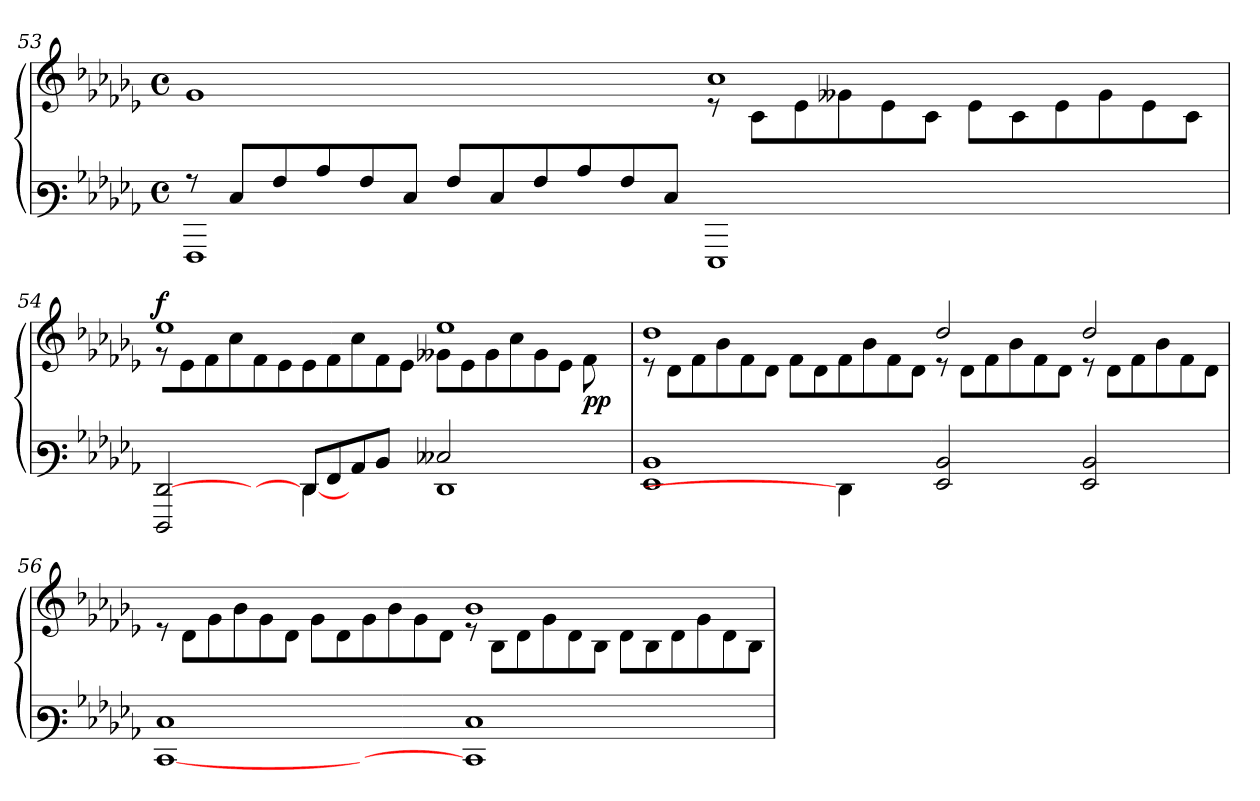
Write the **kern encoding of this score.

**kern	**kern	**dynam
*part1	*part1	*part1
*staff2	*staff1	*staff1/2
!!LO:LB:g=z
*clefF3	*clefG3	*
*k[b-e-a-d-g-c-]	*k[b-e-a-d-g-c-]	*
*M4/4	*M4/4	*
*met(c)	*met(c)	*
=53	=53	=53
*^	*^	*
8rA	1AAA-	1e-	1.ryy	.
8E-/L	.	.	.	.
8A-/	.	.	.	.
8c-/	.	.	.	.
8A-/	.	.	.	.
8E-/J	.	.	.	.
8A-/L	.	.	.	.
8E-/	.	.	.	.
8A-/	2ryy	2ryy	.	.
8c-/	.	.	.	.
8A-/	.	.	.	.
8E-/J	.	.	.	.
1GGG-	1.ryy	1a-	8rc	.
.	.	.	8A-\L	.
.	.	.	8c-\	.
.	.	.	8e--X\	.
.	.	.	8c-\	.
.	.	.	8A-\J	.
.	.	.	8c-\L	.
.	.	.	8A-\	.
2ryy	.	2ryy	8c-\	.
.	.	.	8e--\	.
.	.	.	8c-\	.
.	.	.	8A-\J	.
=54	=54	=54	=54	=54
!	!	!	!	!LO:DY:a
2.ryy	2FFF/ [<2FF/	1cc-	8re	f
.	.	.	8c-\L	.
.	.	.	8d-\	.
.	.	.	8a-\	.
.	4ryy	.	8d-\	.
.	.	.	8c-\J	.
8FF/L	4FF\_	.	8c-\	.
8AA-/	.	.	8d-\	.
8C-/	4.ryy	4.ryy	8a-\	.
8D-/J	.	.	8d-\	.
8ryy	.	.	8c-\J	.
1FF	2E--X/	1cc-	8e--X\L	.
.	.	.	8c-\	.
.	.	.	8e--\	.
.	.	.	8a-\	.
.	2ryy	.	8e--\	.
.	.	.	8c-\J	.
!	!	!	!	!LO:DY:b
.	.	.	8d-\L	pp
.	.	.	8ryy	.
!!LO:LB:g=z	!!
=55	=55	=55	=55	=55
1D-	1GG-	1b-	8rc	.
.	.	.	8B-\L	.
.	.	.	8d-\	.
.	.	.	8g-\	.
.	.	.	8d-\	.
.	.	.	8B-\J	.
.	.	.	8d-\L	.
.	.	.	8B-\	.
2ryy	4FF\]	2ryy	8d-\	.
.	.	.	8g-\	.
.	4ryy	.	8d-\	.
.	.	.	8B-\J	.
2GG-/ 2D-/	1.ryy	2b-/	8rc	.
.	.	.	8B-\L	.
.	.	.	8d-\	.
.	.	.	8g-\	.
4ryy	.	4ryy	8d-\	.
.	.	.	8B-\J	.
2GG-/ 2D-/	.	2b-/	8rc	.
.	.	.	8B-\L	.
.	.	.	8d-\	.
.	.	.	8g-\	.
4ryy	.	4ryy	8d-\	.
.	.	.	8B-\J	.
=56	=56	=56	=56	=56
1E-	[<1EE-	1.ryy	8rc	.
.	.	.	8B-\L	.
.	.	.	8e-\	.
.	.	.	8g-\	.
.	.	.	8e-\	.
.	.	.	8B-\J	.
.	.	.	8e-\L	.
.	.	.	8B-\	.
2ryy	2ryy	.	8e-\	.
.	.	.	8g-\	.
.	.	.	8e-\	.
.	.	.	8B-\J	.
1E-	1EE-]	1g-	8rB	.
.	.	.	8G-\L	.
.	.	.	8B-\	.
.	.	.	8e-\	.
.	.	.	8B-\	.
.	.	.	8G-\J	.
.	.	.	8B-\L	.
.	.	.	8G-\	.
2ryy	2ryy	2ryy	8B-\	.
.	.	.	8e-\	.
.	.	.	8B-\	.
.	.	.	8G-\J	.
*v	*v	*	*	*
*	*v	*v	*
=	=	=
*-	*-	*-
